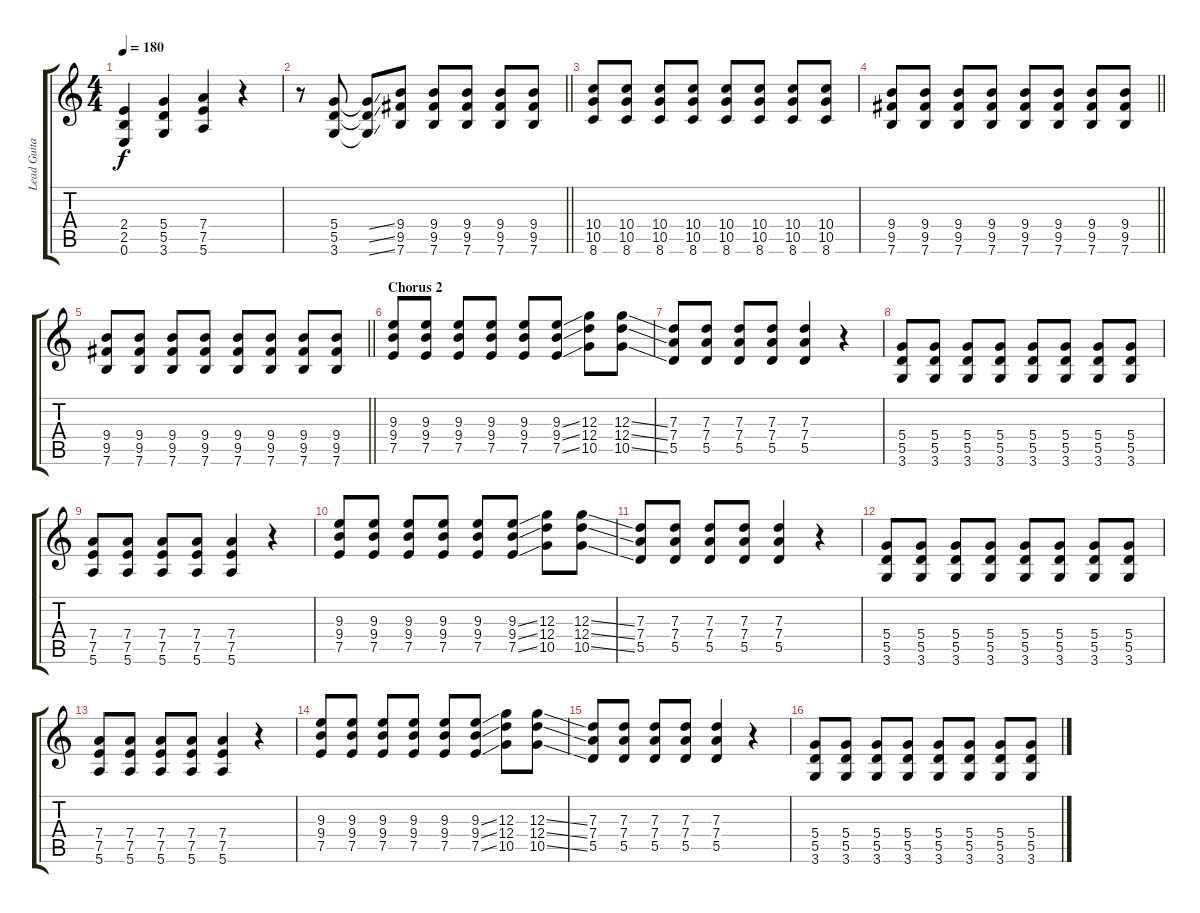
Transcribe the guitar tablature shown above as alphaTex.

\track ("Lead Guitar - Nicholaus Arson" "Lead Guita") {instrument distortionguitar}
\staff {score tabs}
\tuning (E4 B3 G3 D3 A2 E2) {hide}
\ts (4 4)
\tempo 180
\clef g2
\ks c
(2.4 2.5 0.6).4{dy f} (5.4 5.5 3.6).4 (7.4 7.5 5.6).4 r.4 |
\barLineRight lightlight
r.8 (5.4 5.5 3.6).8 (5.4{ss t} 5.5{ss t} 3.6{ss t}).8 (9.4 9.5 7.6).8 (9.4 9.5 7.6).8 (9.4 9.5 7.6).8 (9.4 9.5 7.6).8 (9.4 9.5 7.6).8 |
\section ("" "")
(10.4 10.5 8.6).8 (10.4 10.5 8.6).8 (10.4 10.5 8.6).8 (10.4 10.5 8.6).8 (10.4 10.5 8.6).8 (10.4 10.5 8.6).8 (10.4 10.5 8.6).8 (10.4 10.5 8.6).8 |
\barLineRight lightlight
(9.4 9.5 7.6).8 (9.4 9.5 7.6).8 (9.4 9.5 7.6).8 (9.4 9.5 7.6).8 (9.4 9.5 7.6).8 (9.4 9.5 7.6).8 (9.4 9.5 7.6).8 (9.4 9.5 7.6).8 |
\barLineRight lightlight
(9.4 9.5 7.6).8 (9.4 9.5 7.6).8 (9.4 9.5 7.6).8 (9.4 9.5 7.6).8 (9.4 9.5 7.6).8 (9.4 9.5 7.6).8 (9.4 9.5 7.6).8 (9.4 9.5 7.6).8 |
\section ("" "Chorus 2")
(9.3 9.4 7.5).8 (9.3 9.4 7.5).8 (9.3 9.4 7.5).8 (9.3 9.4 7.5).8 (9.3 9.4 7.5).8 (9.3{ss} 9.4{ss} 7.5{ss}).8 (12.3 12.4 10.5).8 (12.3{ss} 12.4{ss} 10.5{ss}).8 |
(7.3 7.4 5.5).8 (7.3 7.4 5.5).8 (7.3 7.4 5.5).8 (7.3 7.4 5.5).8 (7.3 7.4 5.5).4 r.4 |
(5.4 5.5 3.6).8 (5.4 5.5 3.6).8 (5.4 5.5 3.6).8 (5.4 5.5 3.6).8 (5.4 5.5 3.6).8 (5.4 5.5 3.6).8 (5.4 5.5 3.6).8 (5.4 5.5 3.6).8 |
(7.4 7.5 5.6).8 (7.4 7.5 5.6).8 (7.4 7.5 5.6).8 (7.4 7.5 5.6).8 (7.4 7.5 5.6).4 r.4 |
(9.3 9.4 7.5).8 (9.3 9.4 7.5).8 (9.3 9.4 7.5).8 (9.3 9.4 7.5).8 (9.3 9.4 7.5).8 (9.3{ss} 9.4{ss} 7.5{ss}).8 (12.3 12.4 10.5).8 (12.3{ss} 12.4{ss} 10.5{ss}).8 |
(7.3 7.4 5.5).8 (7.3 7.4 5.5).8 (7.3 7.4 5.5).8 (7.3 7.4 5.5).8 (7.3 7.4 5.5).4 r.4 |
(5.4 5.5 3.6).8 (5.4 5.5 3.6).8 (5.4 5.5 3.6).8 (5.4 5.5 3.6).8 (5.4 5.5 3.6).8 (5.4 5.5 3.6).8 (5.4 5.5 3.6).8 (5.4 5.5 3.6).8 |
(7.4 7.5 5.6).8 (7.4 7.5 5.6).8 (7.4 7.5 5.6).8 (7.4 7.5 5.6).8 (7.4 7.5 5.6).4 r.4 |
(9.3 9.4 7.5).8 (9.3 9.4 7.5).8 (9.3 9.4 7.5).8 (9.3 9.4 7.5).8 (9.3 9.4 7.5).8 (9.3{ss} 9.4{ss} 7.5{ss}).8 (12.3 12.4 10.5).8 (12.3{ss} 12.4{ss} 10.5{ss}).8 |
(7.3 7.4 5.5).8 (7.3 7.4 5.5).8 (7.3 7.4 5.5).8 (7.3 7.4 5.5).8 (7.3 7.4 5.5).4 r.4 |
(5.4 5.5 3.6).8 (5.4 5.5 3.6).8 (5.4 5.5 3.6).8 (5.4 5.5 3.6).8 (5.4 5.5 3.6).8 (5.4 5.5 3.6).8 (5.4 5.5 3.6).8 (5.4 5.5 3.6).8
